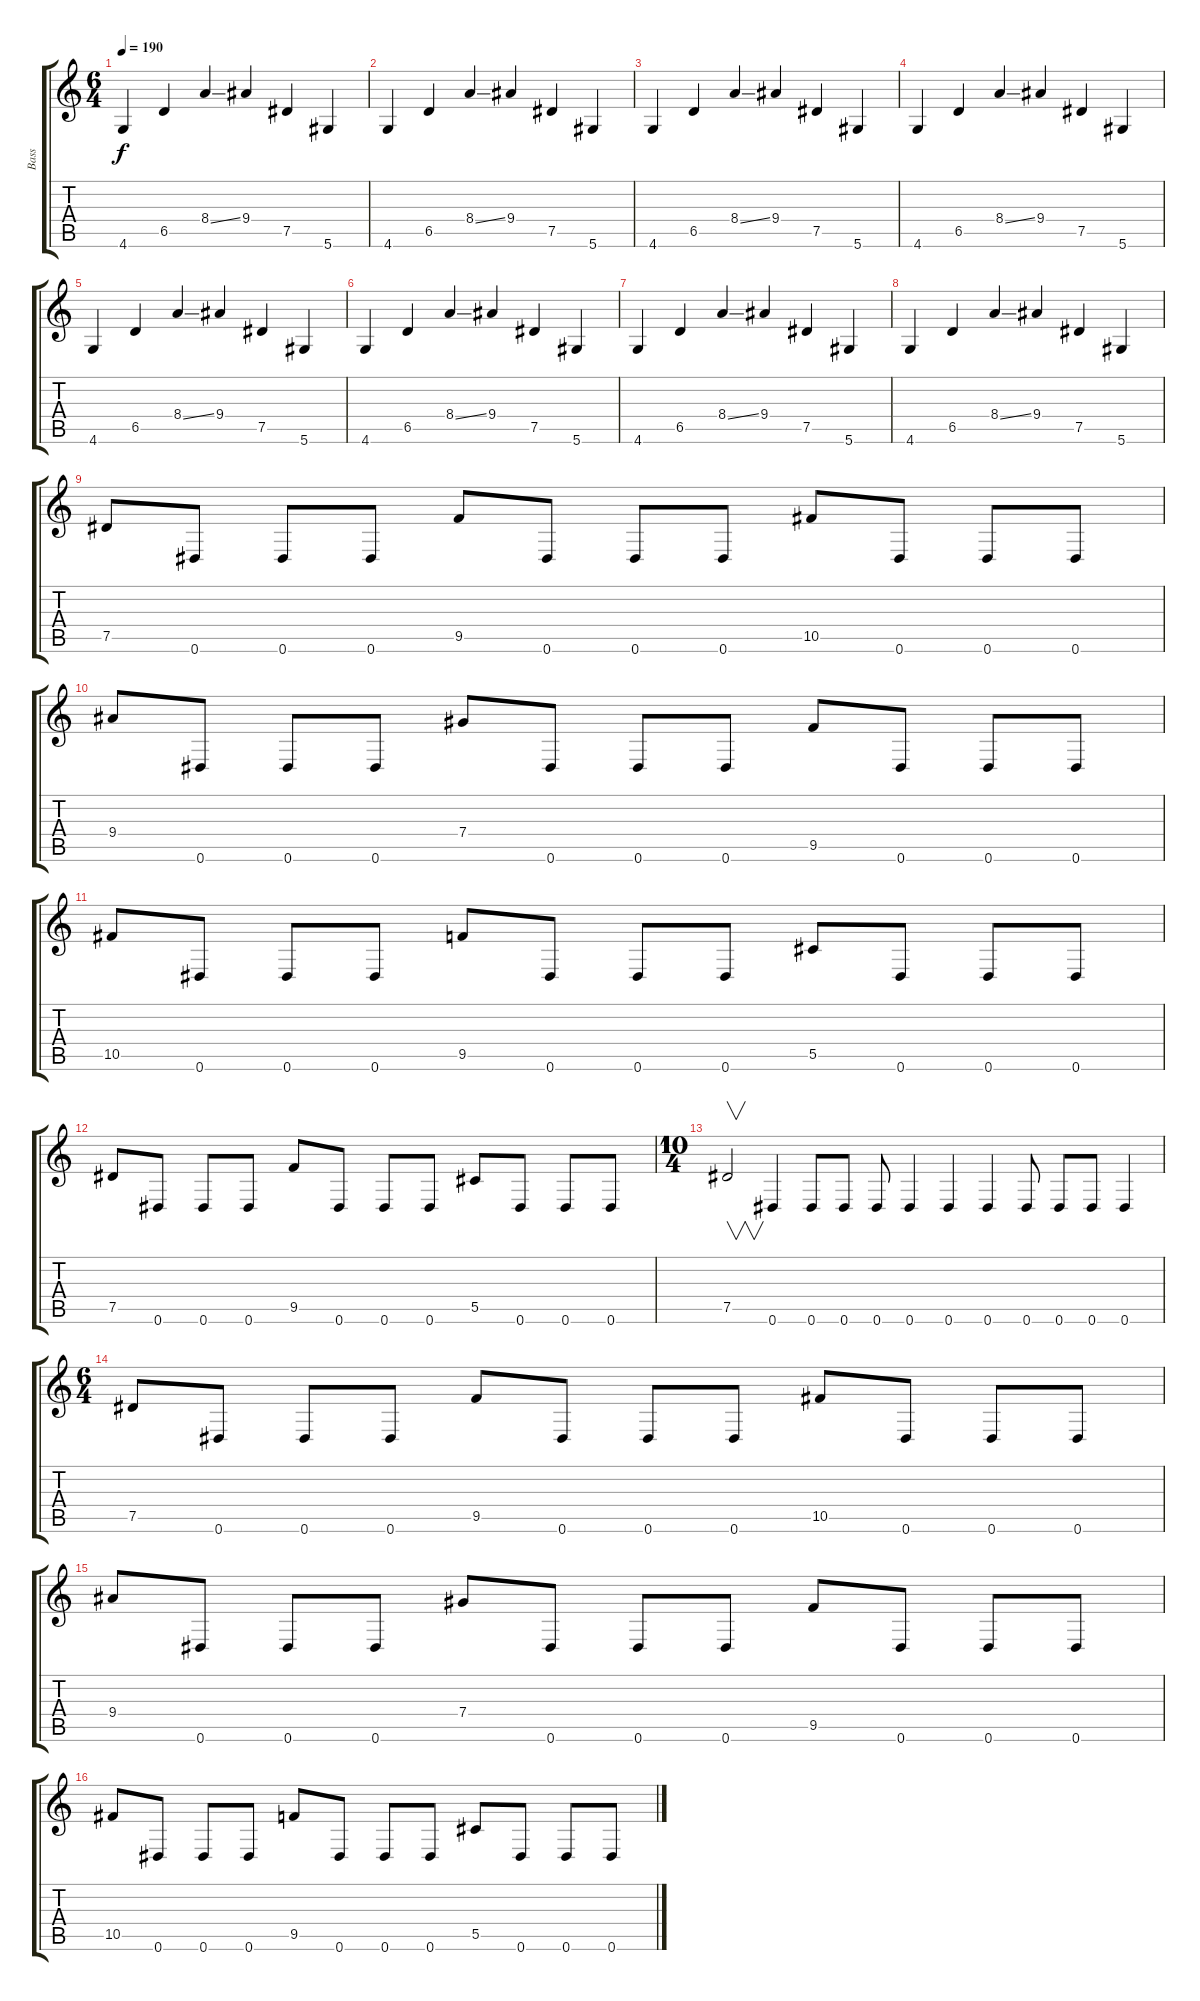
\track ("Bass" "Bass") {instrument electricbasspick}
\staff {score tabs}
\tuning (Eb4 Bb3 Gb3 Db3 Ab2 Eb2) {hide}
\ts (6 4)
\tempo 190
\clef g2
\ks c
4.6.4{dy f} 6.5.4 8.4{ss}.4 9.4.4 7.5.4 5.6.4 |
4.6.4 6.5.4 8.4{ss}.4 9.4.4 7.5.4 5.6.4 |
4.6.4 6.5.4 8.4{ss}.4 9.4.4 7.5.4 5.6.4 |
4.6.4 6.5.4 8.4{ss}.4 9.4.4 7.5.4 5.6.4 |
4.6.4 6.5.4 8.4{ss}.4 9.4.4 7.5.4 5.6.4 |
4.6.4 6.5.4 8.4{ss}.4 9.4.4 7.5.4 5.6.4 |
4.6.4 6.5.4 8.4{ss}.4 9.4.4 7.5.4 5.6.4 |
4.6.4 6.5.4 8.4{ss}.4 9.4.4 7.5.4 5.6.4 |
7.5.8 0.6.8 0.6.8 0.6.8 9.5.8 0.6.8 0.6.8 0.6.8 10.5.8 0.6.8 0.6.8 0.6.8 |
9.4.8 0.6.8 0.6.8 0.6.8 7.4.8 0.6.8 0.6.8 0.6.8 9.5.8 0.6.8 0.6.8 0.6.8 |
10.5.8 0.6.8 0.6.8 0.6.8 9.5.8 0.6.8 0.6.8 0.6.8 5.5.8 0.6.8 0.6.8 0.6.8 |
7.5.8 0.6.8 0.6.8 0.6.8 9.5.8 0.6.8 0.6.8 0.6.8 5.5.8 0.6.8 0.6.8 0.6.8 |
\ts (10 4)
7.5.2{v} 0.6.4 0.6.8 0.6.8 0.6.8 0.6.4 0.6.4 0.6.4 0.6.8 0.6.8 0.6.8 0.6.4 |
\ts (6 4)
7.5.8 0.6.8 0.6.8 0.6.8 9.5.8 0.6.8 0.6.8 0.6.8 10.5.8 0.6.8 0.6.8 0.6.8 |
9.4.8 0.6.8 0.6.8 0.6.8 7.4.8 0.6.8 0.6.8 0.6.8 9.5.8 0.6.8 0.6.8 0.6.8 |
10.5.8 0.6.8 0.6.8 0.6.8 9.5.8 0.6.8 0.6.8 0.6.8 5.5.8 0.6.8 0.6.8 0.6.8
